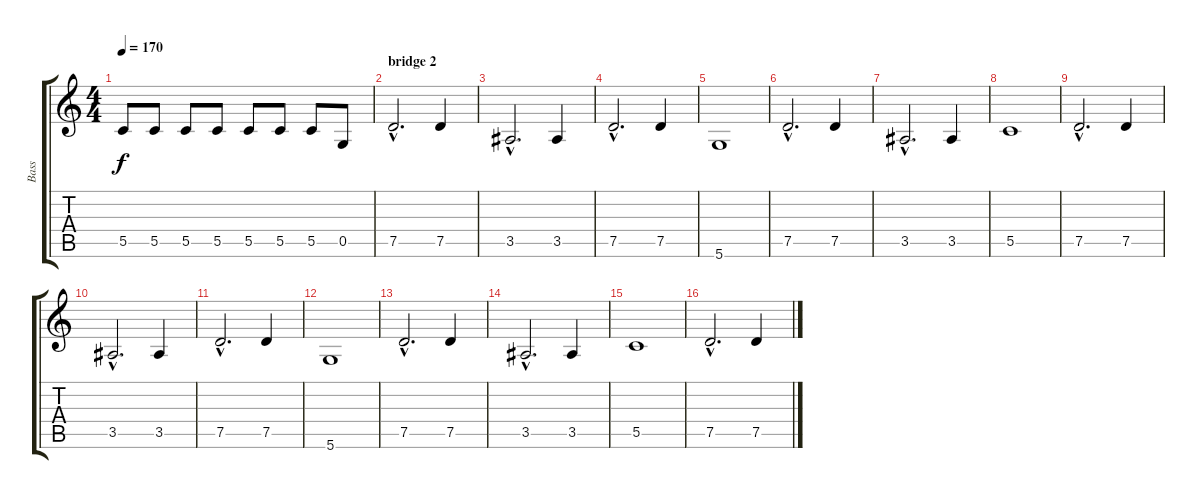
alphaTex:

\track ("Bass" "Bass") {instrument electricbasspick}
\staff {score tabs}
\tuning (D4 A3 F3 C3 G2 D2) {hide}
\ts (4 4)
\tempo 170
\clef g2
\ks c
5.5.8{dy f} 5.5.8 5.5.8 5.5.8 5.5.8 5.5.8 5.5.8 0.5.8 |
\section ("" "bridge 2")
7.5{hac}.2{d} 7.5.4 |
3.5{hac}.2{d} 3.5.4 |
7.5{hac}.2{d} 7.5.4 |
5.6.1 |
7.5{hac}.2{d} 7.5.4 |
3.5{hac}.2{d} 3.5.4 |
5.5.1 |
7.5{hac}.2{d} 7.5.4 |
3.5{hac}.2{d} 3.5.4 |
7.5{hac}.2{d} 7.5.4 |
5.6.1 |
7.5{hac}.2{d} 7.5.4 |
3.5{hac}.2{d} 3.5.4 |
5.5.1 |
7.5{hac}.2{d} 7.5.4
